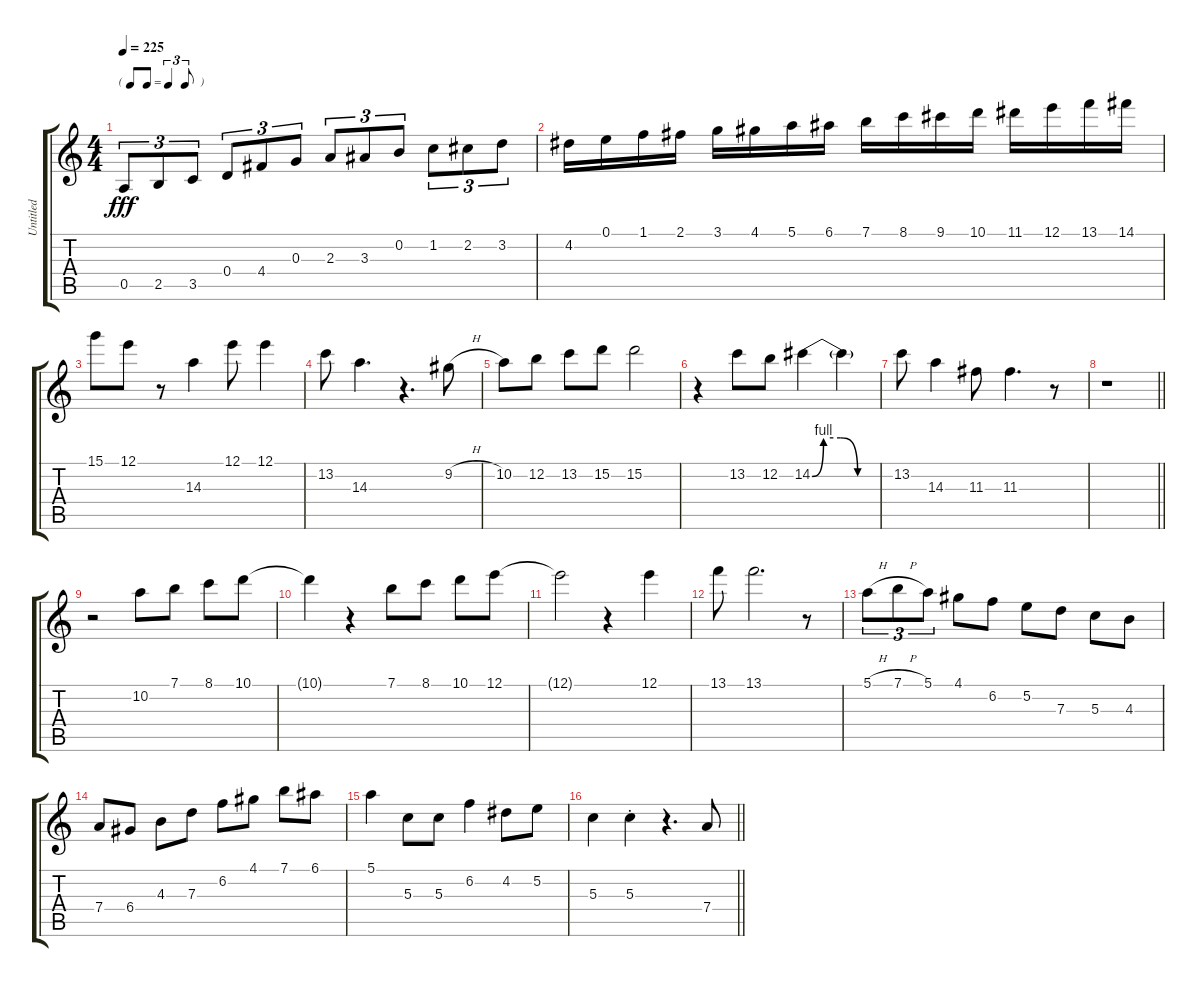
\track ("Untitled" "Untitled") {instrument acousticguitarsteel}
\staff {score tabs}
\tuning (E4 B3 G3 D3 A2 E2) {hide}
\ts (4 4)
\tf triplet8th
\tempo 225
\clef g2
\ks c
0.5.8{tu (3 2) dy fff} 2.5.8{tu (3 2)} 3.5.8{tu (3 2)} 0.4.8{tu (3 2)} 4.4.8{tu (3 2)} 0.3.8{tu (3 2)} 2.3.8{tu (3 2)} 3.3.8{tu (3 2)} 0.2.8{tu (3 2)} 1.2.8{tu (3 2)} 2.2.8{tu (3 2)} 3.2.8{tu (3 2)} |
4.2.16 0.1.16 1.1.16 2.1.16 3.1.16 4.1.16 5.1.16 6.1.16 7.1.16 8.1.16 9.1.16 10.1.16 11.1.16 12.1.16 13.1.16 14.1.16 |
15.1.8 12.1.8 r.8 14.3.4 12.1.8 12.1.4 |
13.2.8 14.3.4{d} r.4{d} 9.2{h}.8 |
10.2.8 12.2.8 13.2.8 15.2.8 15.2.2 |
r.4 13.2.8 12.2.8 14.2{be (custom 0 0 10 4 25 4 40 0 60 0)}.4 14.2{t}.4 |
13.2.8 14.3.4 11.3.8 11.3.4{d} r.8 |
\barLineRight lightlight
r.1 |
r.2 10.2.8 7.1.8 8.1.8 10.1.8 |
10.1{t}.4 r.4 7.1.8 8.1.8 10.1.8 12.1.8 |
12.1{t}.2 r.4 12.1.4 |
13.1.8 13.1.2{d} r.8 |
5.1{h}.8{tu (3 2)} 7.1{h}.8{tu (3 2)} 5.1.8{tu (3 2)} 4.1.8 6.2.8 5.2.8 7.3.8 5.3.8 4.3.8 |
7.4.8 6.4.8 4.3.8 7.3.8 6.2.8 4.1.8 7.1.8 6.1.8 |
5.1.4 5.3.8 5.3.8 6.2.4 4.2.8 5.2.8 |
\barLineRight lightlight
5.3.4 5.3{st}.4 r.4{d} 7.4{ss}.8
